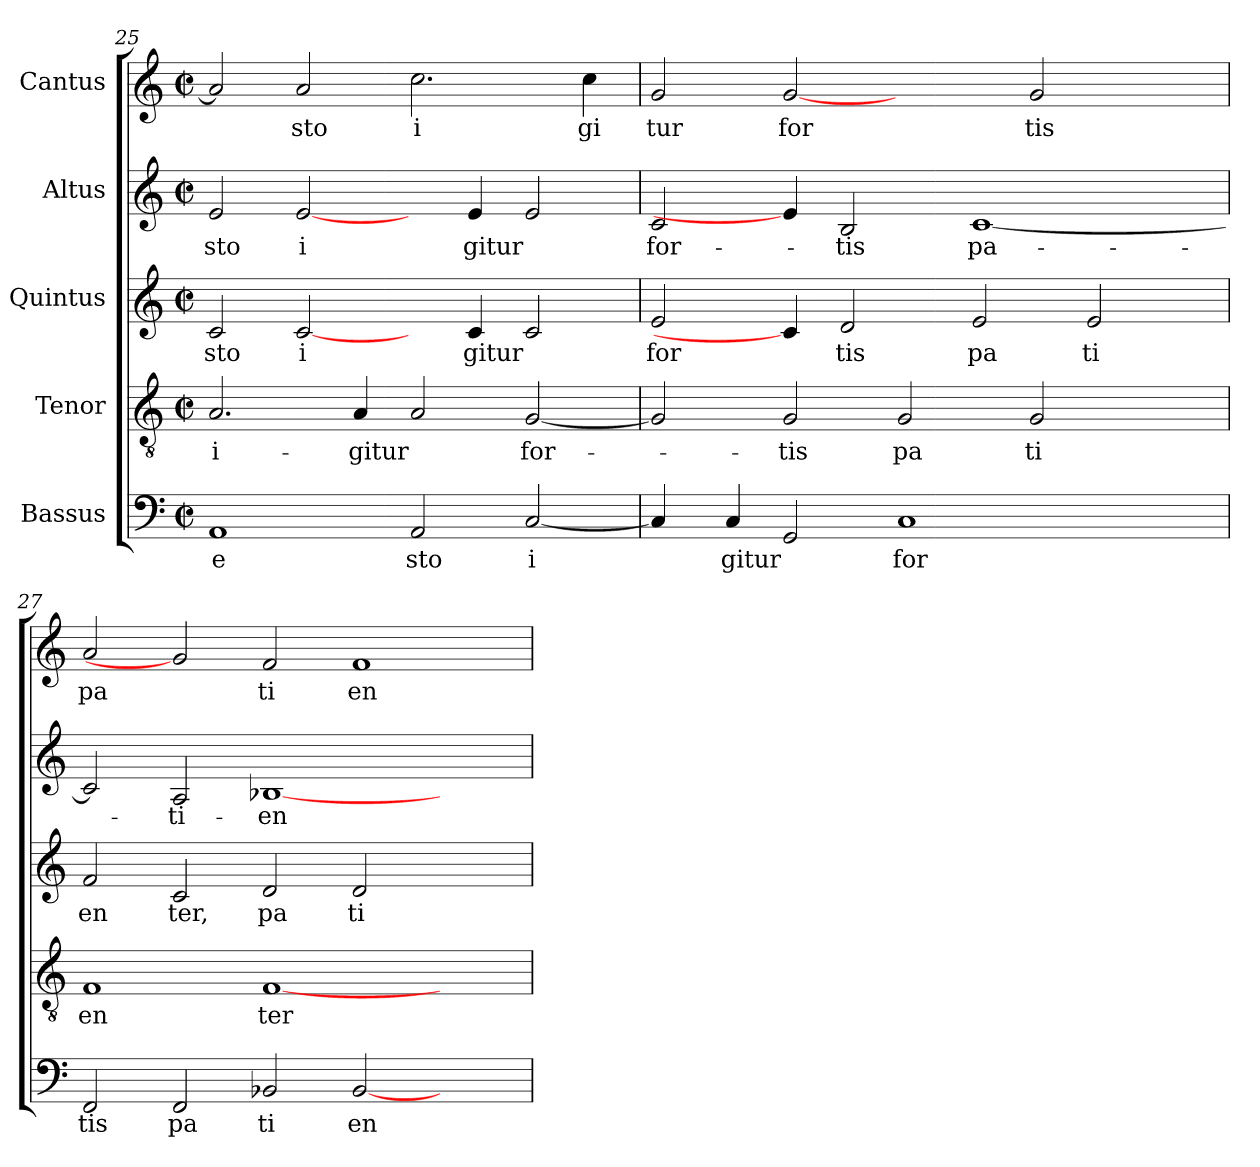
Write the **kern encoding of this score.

**kern	**text	**kern	**text	**kern	**text	**kern	**text	**kern	**text
*part5	*part5	*part4	*part4	*part3	*part3	*part2	*part2	*part1	*part1
*staff5	*staff5	*staff4	*staff4	*staff3	*staff3	*staff2	*staff2	*staff1	*staff1
*I"Bassus	*	*I"Tenor	*	*I"Quintus	*	*I"Altus	*	*I"Cantus	*
*clefF4	*	*clefGv2	*	*clefG2	*	*clefG2	*	*clefG2	*
*M2/2	*	*M2/2	*	*M2/2	*	*M2/2	*	*M2/2	*
*met(c|)	*	*met(c|)	*	*met(c|)	*	*met(c|)	*	*met(c|)	*
=25	=25	=25	=25	=25	=25	=25	=25	=25	=25
!	!LO:LY:b:cj	!	!LO:LY:b:cj	!	!LO:LY:b:cj	!	!LO:LY:b:cj	!	!
1AA	e	2.A/	i-	2c/	sto	2e/	sto	2a/]	.
!	!	!	!	!	!LO:LY:b:cj	!	!LO:LY:b:cj	!	!LO:LY:b:cj
.	.	.	.	[2c/	i	[2e/	i	2a/	sto
!	!	!	!LO:LY:b	!	!	!	!	!	!
.	.	4A/	-gitur	.	.	.	.	.	.
!	!LO:LY:b:cj	!	!	!	!	!	!	!	!LO:LY:b:cj
2AA/	sto	2A/	.	4ryy	.	4ryy	.	2.cc\	i
!	!	!	!	!	!LO:LY:b	!	!LO:LY:b	!	!
.	.	.	.	4c/	gitur	4e/	gitur	.	.
!	!LO:LY:b:rj	!	!LO:LY:b	!	!	!	!	!	!
[>2C/	i	[>2G/	for-	2c/	.	2e/	.	.	.
!	!	!	!	!	!	!	!	!	!LO:LY:b:cj
.	.	.	.	.	.	.	.	4cc\	gi
!!LO:LB:g=z
=26	=26	=26	=26	=26	=26	=26	=26	=26	=26
!	!	!	!	!	!LO:LY:b:cj	!	!LO:LY:b:cj	!	!LO:LY:b:cj
*	*	*^	*	*	*	*	*	*	*
4C/]	.	2G/]	16.ryy	.	2e/	for	2c/	for-	2g/	tur
.	.	.	1ryy	.	.	.	.	.	.	.
!	!LO:LY:b	!	!	!	!	!	!	!	!	!
4C/	gitur	.	.	.	.	.	.	.	.	.
!	!	!	!	!LO:LY:b:cj	!	!	!	!	!	!LO:LY:b:cj
2GG/	.	2G/	.	-tis	4c/]	.	4e/]	.	[2g	for
!	!	!	!	!	!	!LO:LY:b:cj	!	!LO:LY:b:cj	!	!
.	.	.	.	.	2d/	tis	2B/	-tis	.	.
!	!LO:LY:b:cj	!	!	!LO:LY:b:cj	!	!	!	!	!	!
1C	for	2G/	.	pa	.	.	.	.	2ryy	.
.	.	.	1ryy	.	.	.	.	.	.	.
!	!	!	!	!	!	!LO:LY:b:cj	!	!LO:LY:b:cj	!	!
.	.	.	.	.	2e/	pa	[<1c	pa-	.	.
!	!	!	!	!LO:LY:b:cj	!	!	!	!	!	!LO:LY:b:cj
.	.	2G/	.	ti	.	.	.	.	2g/	tis
!	!	!	!	!	!	!LO:LY:b:cj	!	!	!	!
.	.	.	.	.	2e/	ti	.	.	.	.
4ryy	.	4ryy	.	.	.	.	.	.	4ryy	.
.	.	.	8ryy	.	.	.	.	.	.	.
.	.	.	32ryy	.	.	.	.	.	.	.
=27	=27	=27	=27	=27	=27	=27	=27	=27	=27	=27
!	!LO:LY:b:cj	!	!	!LO:LY:b:cj	!	!LO:LY:b:cj	!	!	!	!LO:LY:b:cj
*	*	*v	*v	*	*	*	*	*	*	*
2FF/	tis	1F	en	2f/	en	2c/]	.	2a/	pa
!	!LO:LY:b:cj	!	!	!	!LO:LY:b:cj	!	!LO:LY:b:cj	!	!
2FF/	pa	.	.	2c/	ter,	2A/	-ti-	2g]	.
!	!LO:LY:b:cj	!	!LO:LY:b:cj	!	!LO:LY:b:cj	!	!LO:LY:b:cj	!	!LO:LY:b:cj
2BB-/	ti	[<1F	ter	2d/	pa	[<1B-X	-en-	2f/	ti
!	!LO:LY:b:cj	!	!	!	!LO:LY:b:cj	!	!	!	!LO:LY:b:cj
[<2BB-/	en	.	.	2d/	ti	.	.	1f	en
2ryy	.	2ryy	.	2ryy	.	2ryy	.	.	.
=	=	=	=	=	=	=	=	=	=
*-	*-	*-	*-	*-	*-	*-	*-	*-	*-
